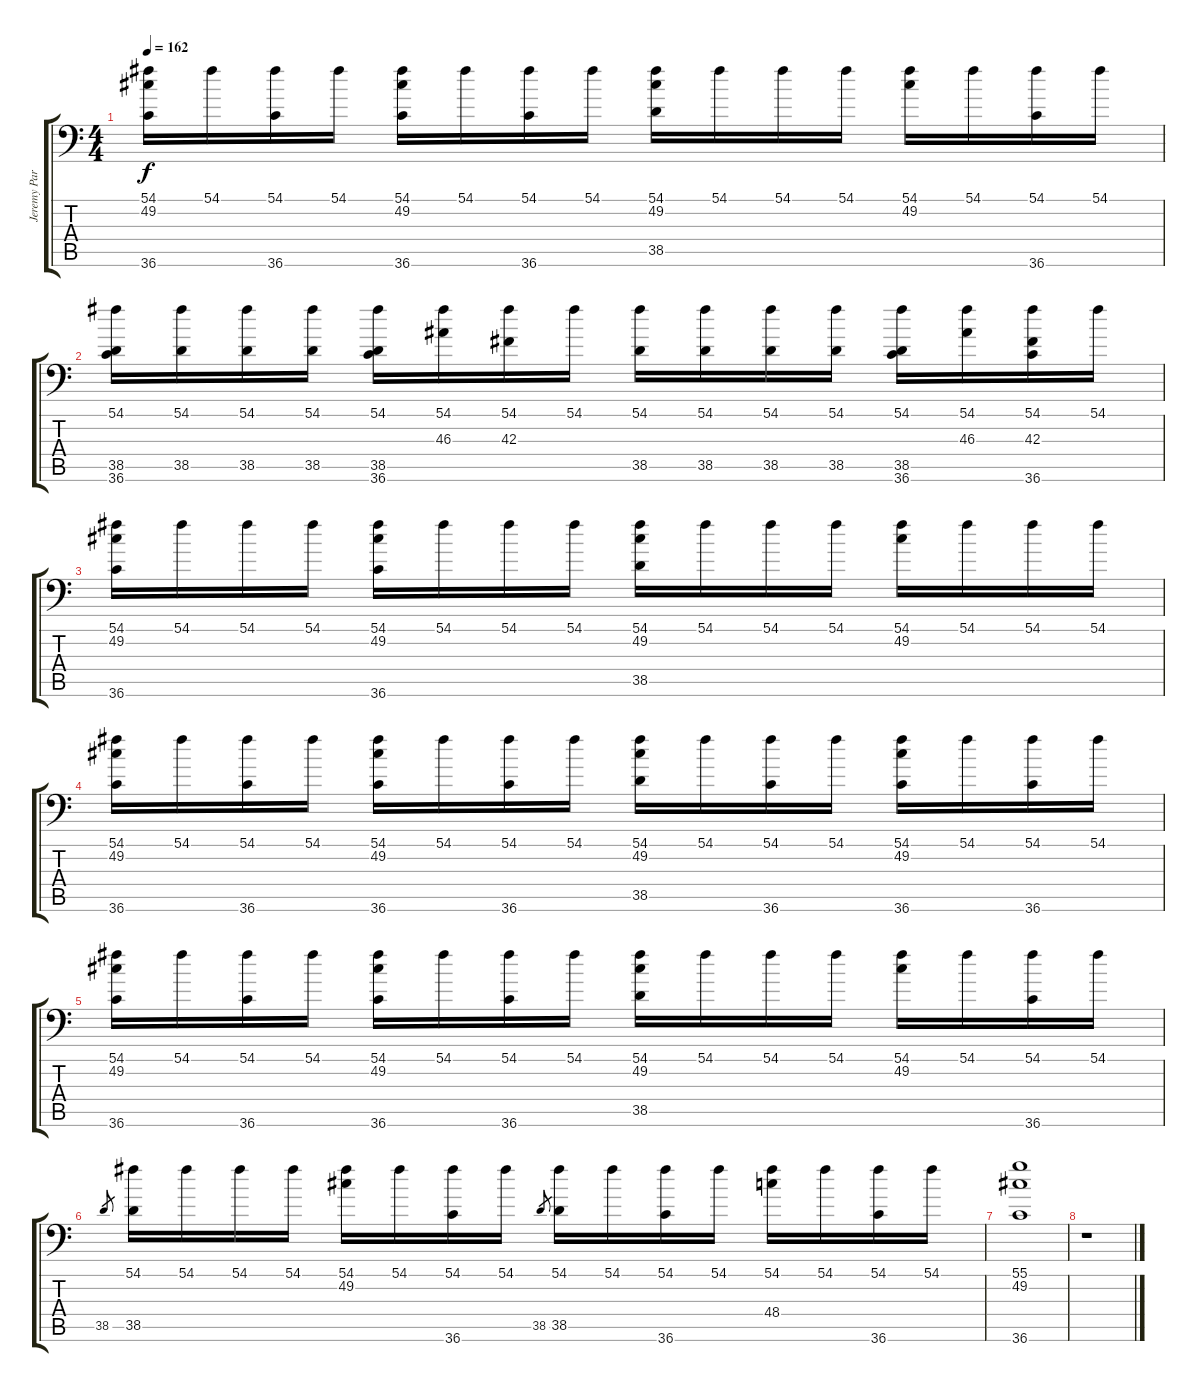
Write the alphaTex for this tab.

\track ("Jeremy Park" "Jeremy Par") {instrument acousticgrandpiano}
\staff {score tabs}
\tuning (C-1 C-1 C-1 C-1 C-1 C-1) {hide}
\ts (4 4)
\tempo 162
\clef f4
\ks c
(54.1 49.2 36.6).16{dy f} 54.1.16 (54.1 36.6).16 54.1.16 (54.1 49.2 36.6).16 54.1.16 (54.1 36.6).16 54.1.16 (54.1 49.2 38.5).16 54.1.16 54.1.16 54.1.16 (54.1 49.2).16 54.1.16 (54.1 36.6).16 54.1.16 |
(54.1 38.5 36.6).16 (54.1 38.5).16 (54.1 38.5).16 (54.1 38.5).16 (54.1 38.5 36.6).16 (54.1 46.3).16 (54.1 42.3).16 54.1.16 (54.1 38.5).16 (54.1 38.5).16 (54.1 38.5).16 (54.1 38.5).16 (54.1 38.5 36.6).16 (54.1 46.3).16 (54.1 42.3 36.6).16 54.1.16 |
(54.1 49.2 36.6).16 54.1.16 54.1.16 54.1.16 (54.1 49.2 36.6).16 54.1.16 54.1.16 54.1.16 (54.1 49.2 38.5).16 54.1.16 54.1.16 54.1.16 (54.1 49.2).16 54.1.16 54.1.16 54.1.16 |
(54.1 49.2 36.6).16 54.1.16 (54.1 36.6).16 54.1.16 (54.1 49.2 36.6).16 54.1.16 (54.1 36.6).16 54.1.16 (54.1 49.2 38.5).16 54.1.16 (54.1 36.6).16 54.1.16 (54.1 49.2 36.6).16 54.1.16 (54.1 36.6).16 54.1.16 |
(54.1 49.2 36.6).16 54.1.16 (54.1 36.6).16 54.1.16 (54.1 49.2 36.6).16 54.1.16 (54.1 36.6).16 54.1.16 (54.1 49.2 38.5).16 54.1.16 54.1.16 54.1.16 (54.1 49.2).16 54.1.16 (54.1 36.6).16 54.1.16 |
38.5.8{gr} (54.1 38.5).16 54.1.16 54.1.16 54.1.16 (54.1 49.2).16 54.1.16 (54.1 36.6).16 54.1.16 38.5.8{gr} (54.1 38.5).16 54.1.16 (54.1 36.6).16 54.1.16 (54.1 48.4).16 54.1.16 (54.1 36.6).16 54.1.16 |
(55.1 49.2 36.6).1 |
r.1
